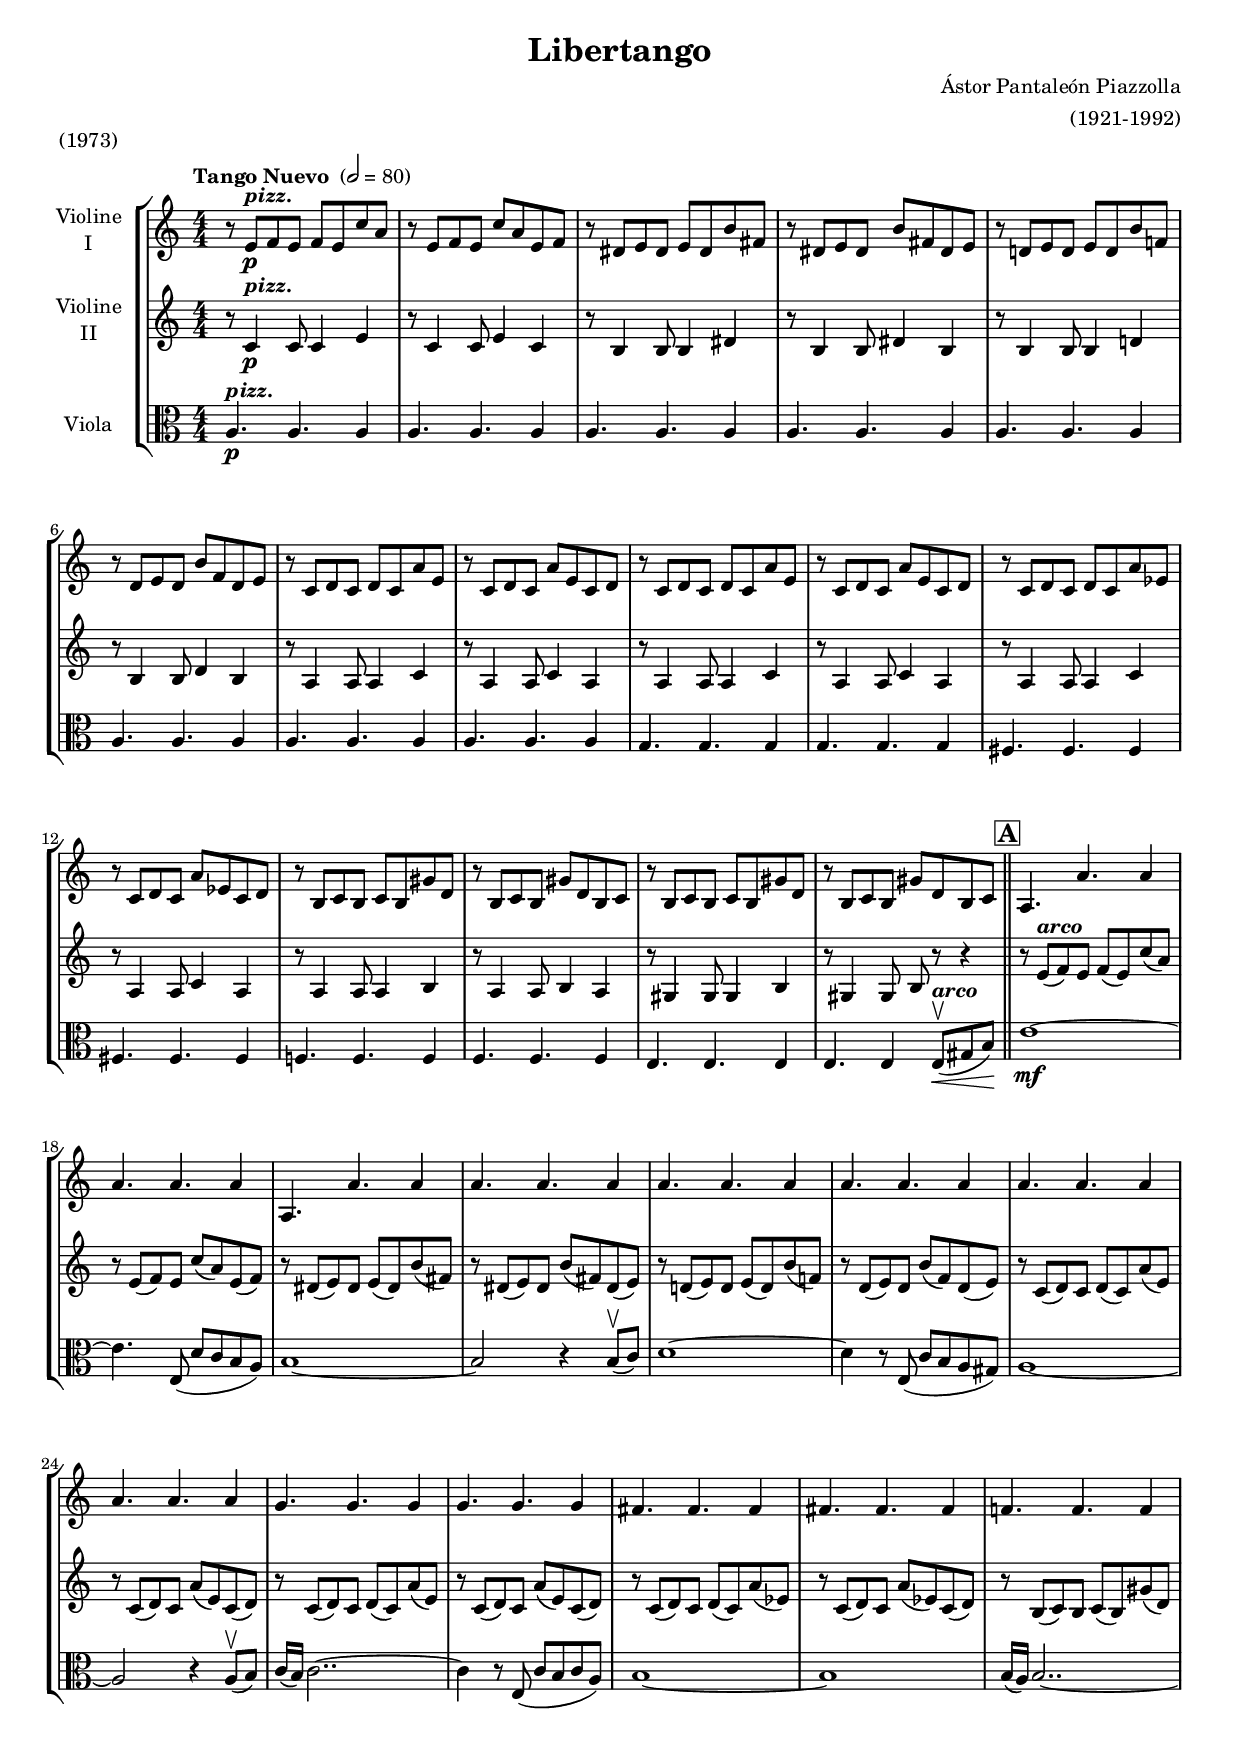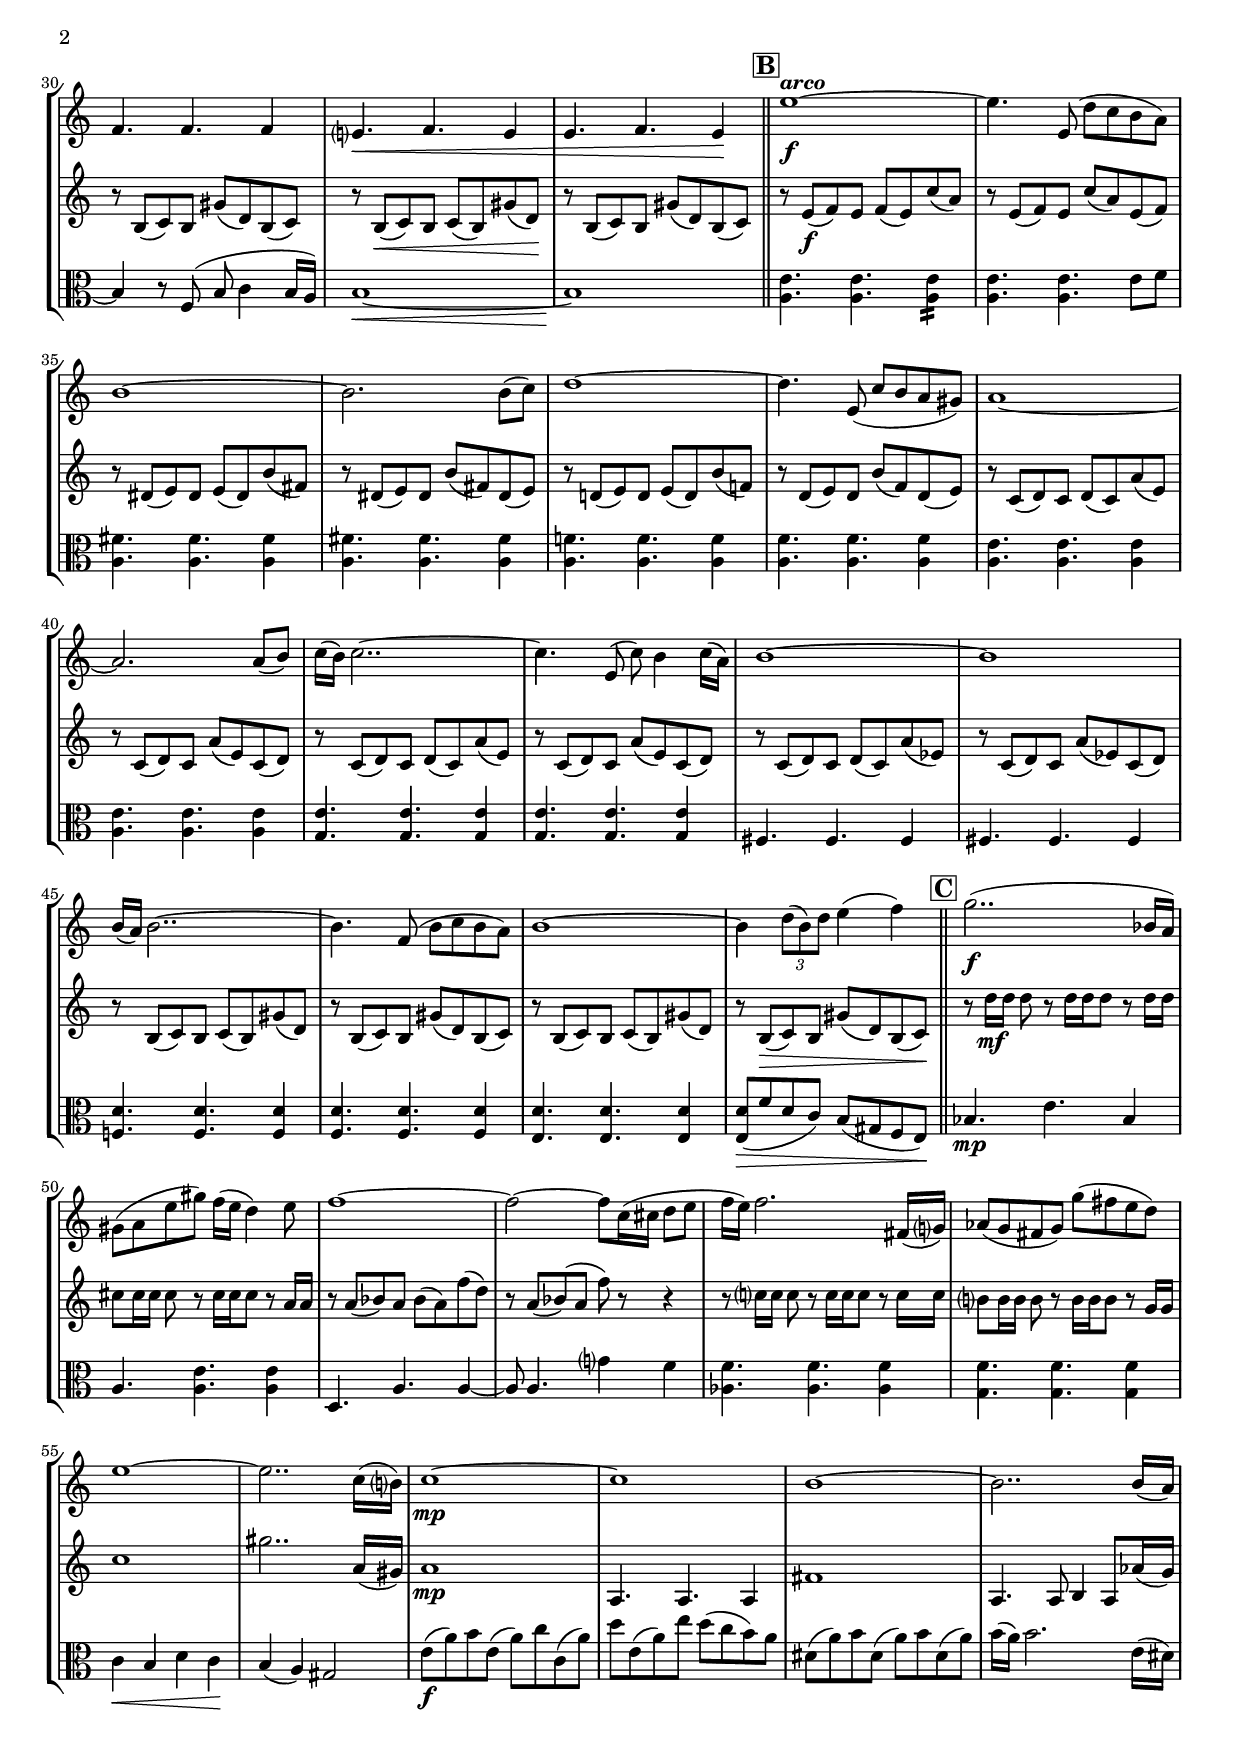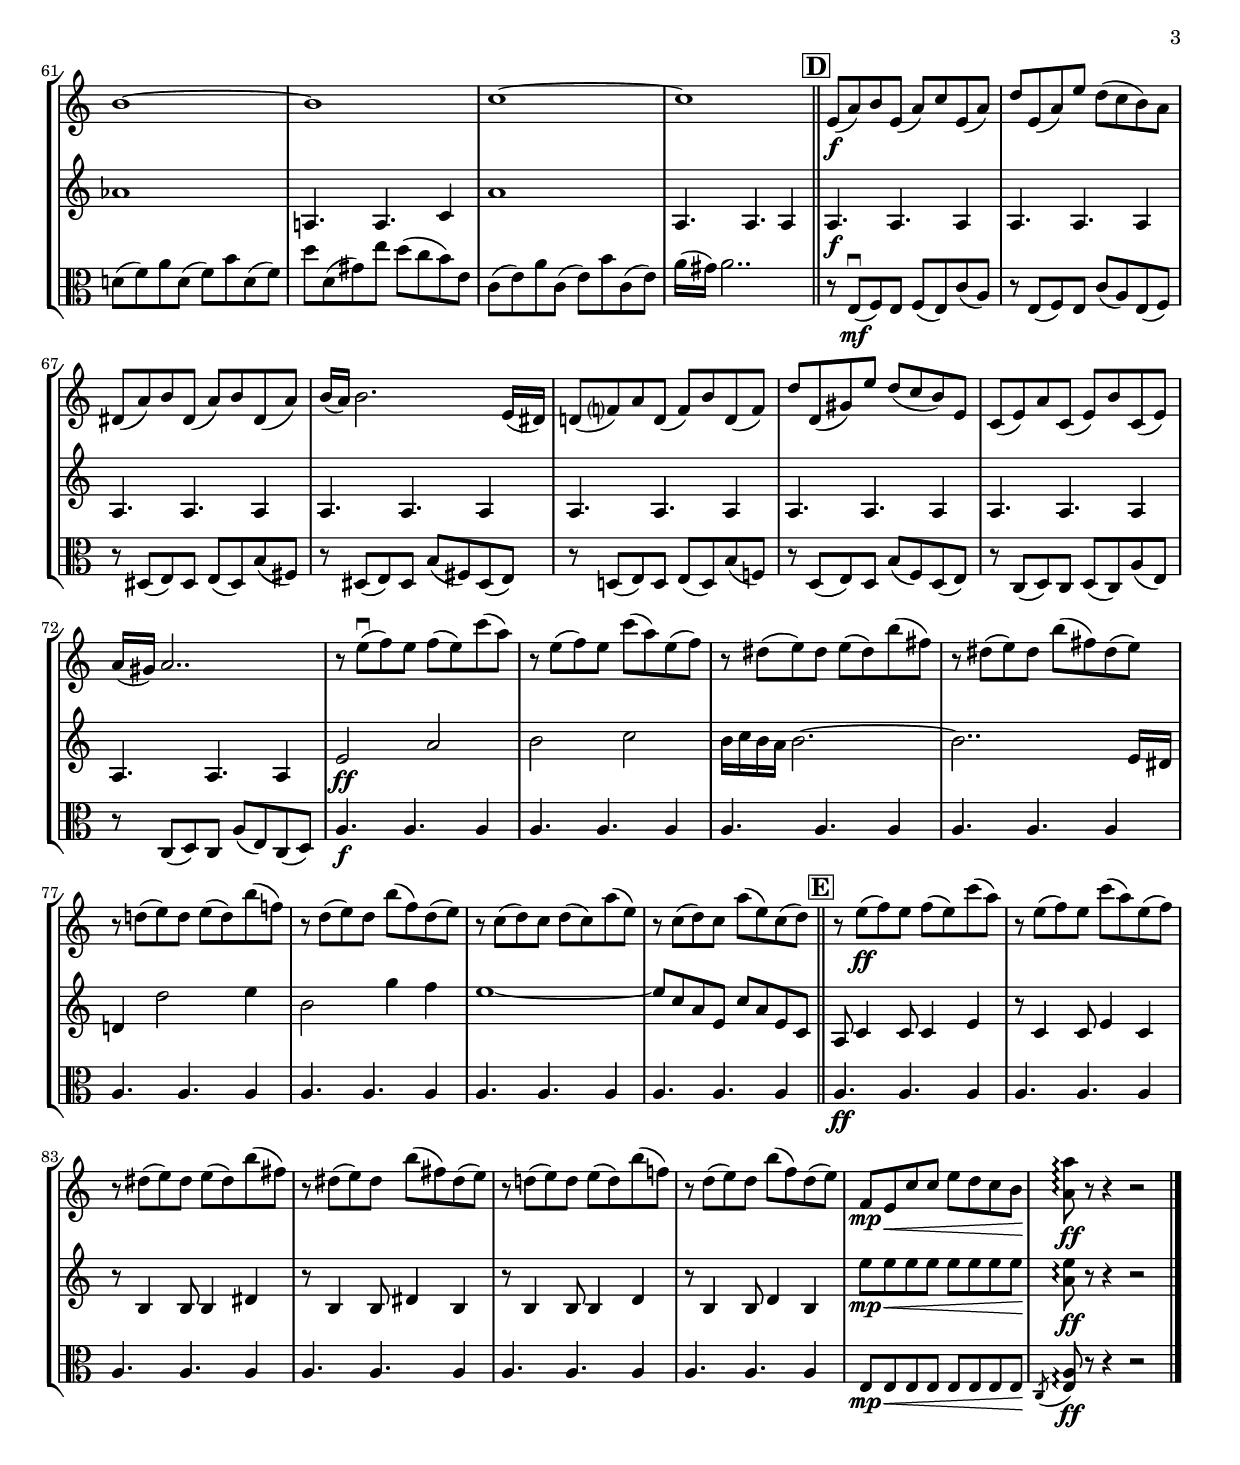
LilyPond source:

\version "2.18.2"
\include "deutsch.ly"
  
#(set-global-staff-size 17.6)

\header {
  title     = "Libertango"
  composer  = "Ástor Pantaleón Piazzolla"
  arranger  = "(1921-1992)"
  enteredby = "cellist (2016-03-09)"
  piece     = "(1973)"
}

voiceconsts = {
  \time 4/4
  \key c \major
  \tempo "Tango Nuevo " 2=80
  \numericTimeSignature
  \compressFullBarRests
  % Set default beaming for all staves
%  \set Timing.beamExceptions = #'()
%  \set Timing.baseMoment     = #(ly:make-moment 1 8)
%  \set Timing.beatStructure  = #'(2 2 2 3)
}

%mikl = "harpsichord"
% mist = "trumpet"
mist = "string ensemble 1"
%mikl = "accordion"
mikl = "concertina"
%miba = "bassoon"
%miba = "drawbar organ"
miba = "electric bass (finger)"

boxa = { \bar "||" \mark \markup \box \bold "A" }
boxb = { \bar "||" \mark \markup \box \bold "B" }
boxc = { \bar "||" \mark \markup \box \bold "C" }
boxd = { \bar "||" \mark \markup \box \bold "D" }
boxe = { \bar "||" \mark \markup \box \bold "E" }

arco = \markup \bold \italic "arco"
pizz = \markup \bold \italic "pizz."

va = \relative c' {
  \voiceconsts
  \clef "treble"

  r8 e^\pizz\p f e f e c' a
  r e f e c' a e f
  r dis e dis e dis h' fis
  r dis e dis h' fis dis e

  r d! e d e d h' f!
  r d e d h' f d e
  r c d c d c a' e
  r c d c a' e c d

  r c d c d c a' e
  r c d c a' e c d
  r c d c d c a' es
  r c d c a' es c d

  r h c h c h gis' d
  r h c h gis' d h c
  r h c h c h gis' d

  r h c h gis' d h c \boxa
  a4. a' a4
  a4. a a4
  a,4. a' a4
  \repeat unfold 5 { a4. a a4 }
  \repeat unfold 2 { g4. g g4 }
  \repeat unfold 2 { fis4. fis fis4 }
  
  f!4. f f4
  f4. f f4
  e?4.\< f e4
  e4. f e4\! \boxb

  e'1~^\arco\f
  e4. e,8( d' c h a)
  h1~
  h2. h8( c)

  d1~
  d4. e,8( c' h a gis)
  a1~
  a2. a8( h)
  c16( h) c2..~

  c4. e,8( c') h4 c16( a)
  h1~
  h
  h16( a) h2..~

  h4. f8( h c h a)
  h1~
  h4 \times 2/3 { d8( h) d } e4( f) \boxc
  g2..(\f b,16 a)

  gis8( a e' gis) f16( e d4) e8
  f1~
  f2~ f8 c16( cis d8 e
  f16 e) f2. fis,16( g?)

  as8( g fis g) g'( fis e d)
  e1~
  e2.. c16( h?)
  c1~\mp
  c

  h~
  h2.. h16( a)
  h1~
  h

  c~
  c \boxd
  e,8(\f a) h e,( a) c e,( a)
  d e,( a) e' d( c h) a
  dis,( a') h dis,( a') h dis,( a')

  h16( a) h2. e,16( dis)
  d!8( f?) a d,( f) h d,( f)
  d' d,( gis) e' d( c h) e,
  c( e) a c,( e) h' c,( e)

  a16( gis) a2..
  r8 e'(\downbow f) e f( e) c'( a)
  r e( f) e c'( a) e( f)
  r dis( e) dis e( dis) h'( fis)

  r dis( e) dis h'( fis) dis( e)
  r d!( e) d e( d) h'( f!)
  r d( e) d h'( f) d( e)
  r c( d) c d( c) a'( e)
  r c( d) c a'( e) c( d) \boxe

  r e(\ff f) e f( e) c'( a)
  r e( f) e c'( a) e( f)
  r dis( e) dis e( dis) h'( fis)
  r dis( e) dis h'( fis) dis( e)

  r d!( e) d e( d) h'( f!)
  r d( e) d h'( f) d( e)
  f,\mp e\< c' c e d c h\!
  <a a'>\arpeggio\ff r8 r4 r2 \bar "|."
}

vb = \relative c' {
  \voiceconsts
  \clef "treble"

  r8 c4^\pizz\p c8 c4 e
  r8 c4 c8 e4 c
  r8 h4 h8 h4 dis
  r8 h4 h8 dis4 h

  r8 h4 h8 h4 d!
  r8 h4 h8 d4 h
  \repeat unfold 3 {
    r8 a4 a8 a4 c
    r8 a4 a8 c4 a
  }

  r8 a4 a8 a4 h
  r8 a4 a8 h4 a
  r8 gis4 gis8 gis4 h

  r8 gis4 gis8 h r r4 \boxa
  r8 e(^\arco f) e f( e) c'( a)
  r e( f) e c'( a) e( f)
  r dis( e) dis e( dis) h'( fis)

  r dis( e) dis h'( fis) dis( e)
  r d!( e) d e( d) h'( f!)
  r d( e) d h'( f) d( e)
  r c( d) c d( c) a'( e)
  r c( d) c a'( e) c( d)

  r c( d) c d( c) a'( e)
  r c( d) c a'( e) c( d)
  r c( d) c d( c) a'( es)
  r c( d) c a'( es) c( d)

  r h( c) h c( h) gis'( d)
  r h( c) h gis'( d) h( c)
  r h(\< c) h c( h) gis'( d)\!
  r h( c) h gis'( d) h( c) \boxb
  r e(\f f) e f( e) c'( a)
  r e( f) e c'( a) e( f)
  r dis( e) dis e( dis) h'( fis)
  r dis( e) dis h'( fis) dis( e)

  r d!( e) d e( d) h'( f!)
  r d( e) d h'( f) d( e)
  \repeat unfold 2 {
    r c( d) c d( c) a'( e)
    r c( d) c a'( e) c( d)
  }

  r c( d) c d( c) a'( es)
  r c( d) c a'( es) c( d)
  r h( c) h c( h) gis'( d)

  r h( c) h gis'( d) h( c)
  r h( c) h c( h) gis'( d)
  r h(\> c) h gis'( d) h( c)\! \boxc
  r d'16\mf d d8 r d16 d d8 r d16 d

  cis8 cis16 cis cis8 r cis16 cis cis8 r a16 a
  r8 a( b) a b( a) f'( d)
  r a( b)( a f') r r4
  r8 c?16 c c8 r c16 c c8 r c16 c

  h?8 h16 h h8 r h16 h h8 r g16 g
  c1
  gis'2.. a,16( gis)
  a1\mp
  a,4. a a4

  fis'1
  a,4. a8 h4 a8 as'16( g)
  as1
  a,!4. a c4

  a'1
  a,4. a a4 \boxd
  a4.\f a a4
  
  \repeat unfold 7 { a4. a a4 }
  e'2\ff a
  h c
  h16 c h a h2.~

  h2.. e,16 dis
  d!4 d'2 e4
  h2 g'4 f
  e1~
  e8 c a e c' a e c \boxe

  a c4 c8 c4 e
  r8 c4 c8 e4 c
  r8 h4 h8 h4 dis
  r8 h4 h8 dis4 h

  r8 h4 h8 h4 d
  r8 h4 h8 d4 h
  e'8\mp e\< e e e e e e\!
  <a, e'>\arpeggio\ff r r4 r2 \bar "|."
}

vc = \relative c' {
  \voiceconsts
  \clef "alto"

  a4.^\pizz\p a a4
  \repeat unfold 7 { a4. a a4 }
  
  \repeat unfold 2 { g4. g g4 }
  \repeat unfold 2 { fis4. fis fis4 }
  f!4. f f4
  f4. f f4
  e4. e e4

  e4. e4 e8(^\arco\upbow\< gis h)\! \boxa
  e1~\mf
  e4. e,8( d' c h a)
  h1~

  h2 r4 h8(\upbow c)
  d1~
  d4 r8 e,( c' h a gis)
  a1~
  a2 r4 a8(\upbow h)

  c16( h) c2..~
  c4 r8 e,( c' h c a)
  h1~
  h

  h16( a) h2..~
  h4 r8 f( h c4 h16 a)
  h1~\<
  h\! \boxb

  <a e'>4. <a e'> \repeat tremolo 4 <a e'>16
  <a e'>4. <a e'> e'8 f
  <a, fis'>4. <a fis'> <a fis'>4
  <a fis'>4. <a fis'> <a fis'>4
  
  <a f'!>4. <a f'> <a f'>4
  <a f'>4. <a f'> <a f'>4
  \repeat unfold 2 { <a e'>4. <a e'> <a e'>4 }
  
  \repeat unfold 2 { <g e'>4. <g e'> <g e'>4 }
  \repeat unfold 2 { fis4. fis fis4 }
  <f! d'>4. <f d'> <f d'>4
  
  <f d'>4. <f d'> <f d'>4
  <e d'>4. <e d'> <e d'>4
  <e d'>8(\> f' d c) h( gis f e)\! \boxc
  b'4.\mp e b4

  a4. <a e'> <a e'>4
  d,4. a' a4~
  a8 a4. g'?4 f
  <as, f'>4. <as f'> <as f'>4

  <g f'>4. <g f'> <g f'>4
  c\< h d c\!
  h( a) gis2
  e'8(\f a) h e,( a) c c,( a')
  d e,( a) e' d( c h) a

  dis,( a') h dis,( a') h dis,( a')
  h16( a) h2. e,16( dis)
  d!8( f) a d,( f) h d,( f)
  d' d,( gis) e' d( c h) e,

  c( e) a c,( e) h' c,( e)
  a16( gis) a2.. \boxd
  r8 e,(\downbow\mf f) e f( e) c'( a)
  r e( f) e c'( a) e( f)
  r dis( e) dis e( dis) h'( fis)

  r dis( e) dis h'( fis) dis( e)
  r d!( e) d e( d) h'( f!)
  r d( e) d h'( f) d( e)
  r c( d) c d( c) a'( e)

  r c( d) c a'( e) c( d)
  a'4.\f a a4
  \repeat unfold 7 { a4. a a4 } \boxe

  a4.\ff a a4
  \repeat unfold 5 { a4. a a4 }
  e8\mp e\< e e e e e e\!
  \acciaccatura c <e a>\arpeggio\ff r r4 r2 \bar "|."
}


music = \new StaffGroup <<
      \new Staff {
	\set Staff.midiInstrument = \mist
	\set Staff.instrumentName = \markup \center-column { "Violine" "I" }
	\transpose c c { \va }
      }

      \new Staff {
	\set Staff.midiInstrument = \mist
	\set Staff.instrumentName = \markup \center-column { "Violine" "II" }
	\transpose c c { \vb }
      }

      \new Staff {
	\set Staff.midiInstrument = \mikl
	\set Staff.instrumentName = \markup \center-column { "Viola" }
	\transpose c c { \vc }
      }
>>

\book {
  \score {
    \music
    \layout {}
  }

  \score {
    \unfoldRepeats \music

    \midi {
      \context {
        \Score
      }
    }
  }
}
